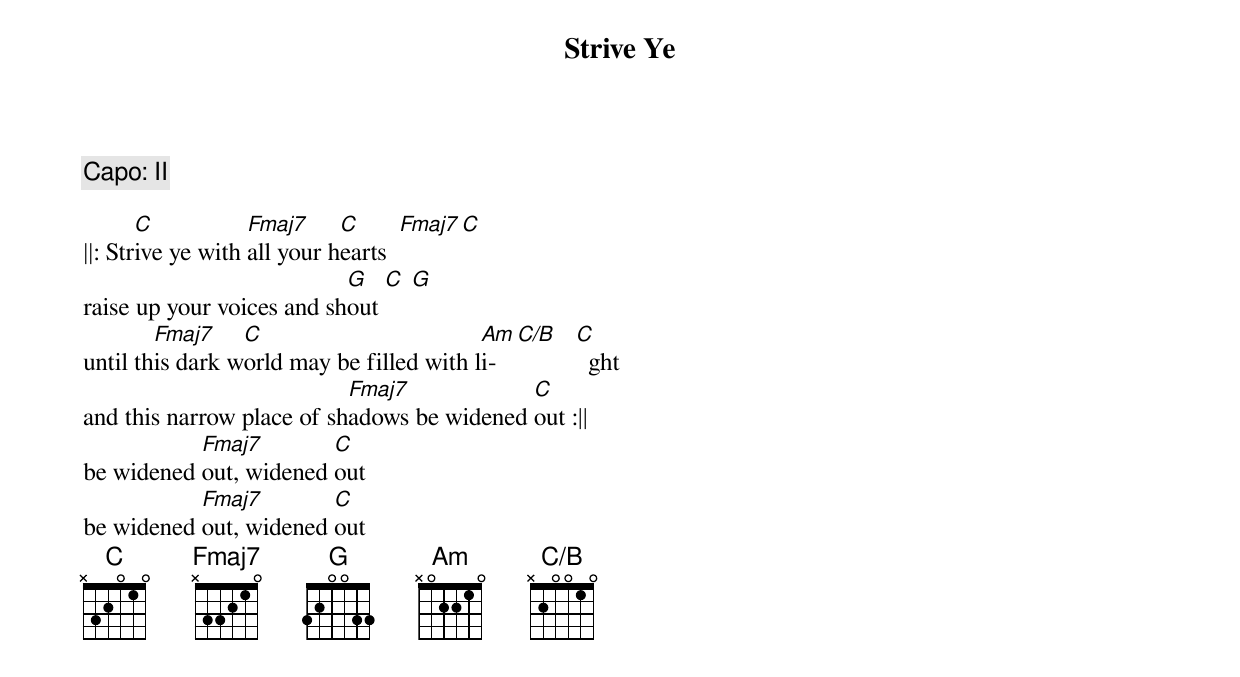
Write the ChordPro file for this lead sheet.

{title: Strive Ye}
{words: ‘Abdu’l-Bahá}
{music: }
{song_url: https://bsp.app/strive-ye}

{define: G base-fret 1 frets 3 2 0 0 3 3}
{define: G6 base-fret 1 frets 3 0 2 0 3 3}
{define: C/B base-fret 1 frets x 2 0 0 1 0}

{c: Capo: II}

||: Str[C]ive ye with [Fmaj7]all your h[C]earts  [Fmaj7][C]
raise up your voices and sh[G]out [C] [G]
until th[Fmaj7]is dark w[C]orld may be filled with l[Am]i- [C/B]   [C]  ght
and this narrow place of sh[Fmaj7]adows be widened [C]out :||
be widened [Fmaj7]out, widened [C]out
be widened [Fmaj7]out, widened [C]out
